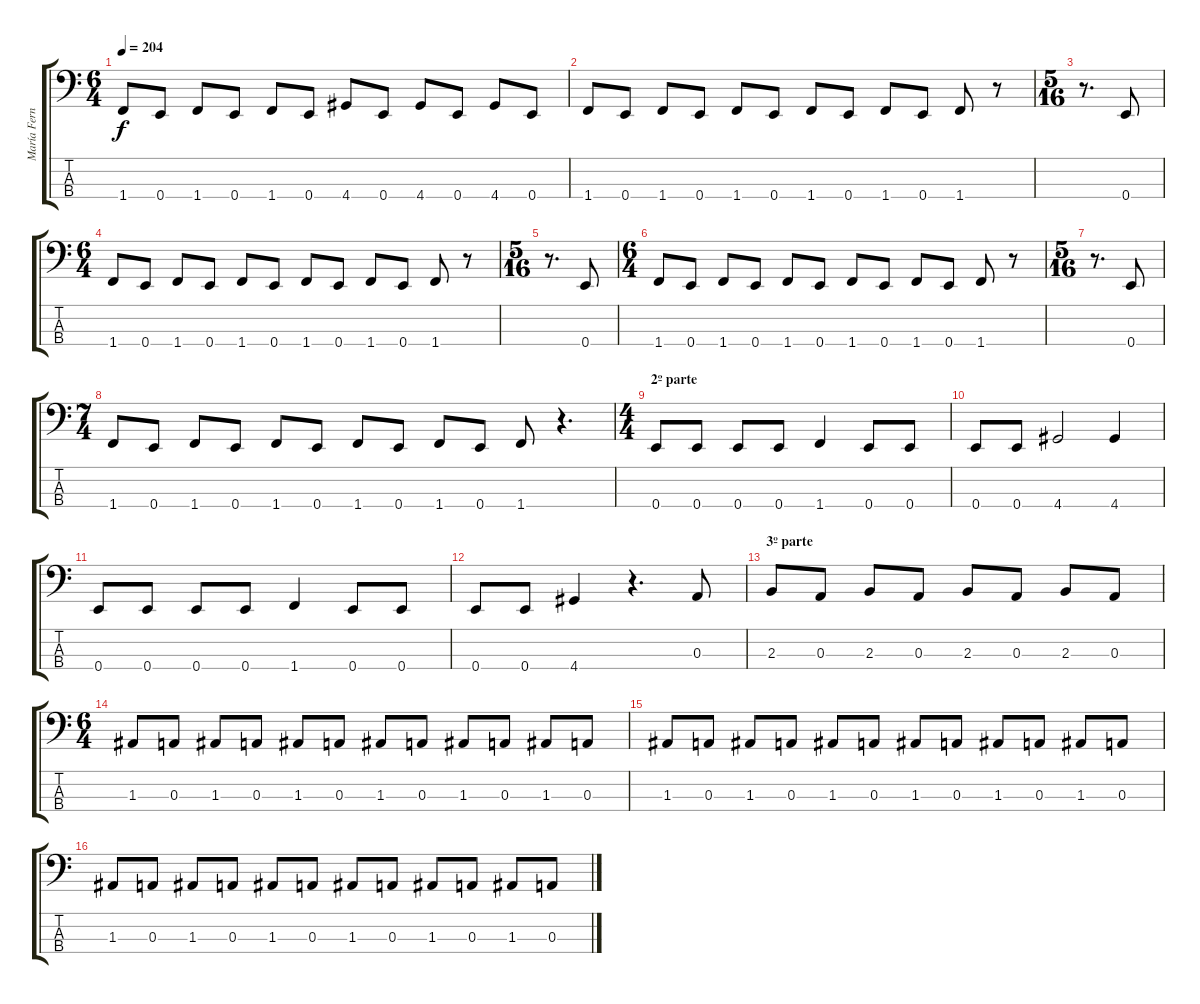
\track ("María Fernanda (bajo)" "María Fern") {instrument electricbasspick}
\staff {score tabs}
\tuning (G2 D2 A1 E1) {hide}
\ts (6 4)
\tempo 204
\clef f4
\ks c
1.4.8{dy f} 0.4.8 1.4.8 0.4.8 1.4.8 0.4.8 4.4.8 0.4.8 4.4.8 0.4.8 4.4.8 0.4.8 |
1.4.8 0.4.8 1.4.8 0.4.8 1.4.8 0.4.8 1.4.8 0.4.8 1.4.8 0.4.8 1.4.8 r.8 |
\ts (5 16)
r.8{d} 0.4.8 |
\ts (6 4)
1.4.8 0.4.8 1.4.8 0.4.8 1.4.8 0.4.8 1.4.8 0.4.8 1.4.8 0.4.8 1.4.8 r.8 |
\ts (5 16)
r.8{d} 0.4.8 |
\ts (6 4)
1.4.8 0.4.8 1.4.8 0.4.8 1.4.8 0.4.8 1.4.8 0.4.8 1.4.8 0.4.8 1.4.8 r.8 |
\ts (5 16)
r.8{d} 0.4.8 |
\ts (7 4)
1.4.8 0.4.8 1.4.8 0.4.8 1.4.8 0.4.8 1.4.8 0.4.8 1.4.8 0.4.8 1.4.8 r.4{d} |
\ts (4 4)
\section ("" "2º parte")
0.4.8 0.4.8 0.4.8 0.4.8 1.4.4 0.4.8 0.4.8 |
0.4.8 0.4.8 4.4.2 4.4.4 |
0.4.8 0.4.8 0.4.8 0.4.8 1.4.4 0.4.8 0.4.8 |
0.4.8 0.4.8 4.4.4 r.4{d} 0.3.8 |
\section ("" "3º parte")
2.3.8 0.3.8 2.3.8 0.3.8 2.3.8 0.3.8 2.3.8 0.3.8 |
\ts (6 4)
1.3.8 0.3.8 1.3.8 0.3.8 1.3.8 0.3.8 1.3.8 0.3.8 1.3.8 0.3.8 1.3.8 0.3.8 |
1.3.8 0.3.8 1.3.8 0.3.8 1.3.8 0.3.8 1.3.8 0.3.8 1.3.8 0.3.8 1.3.8 0.3.8 |
1.3.8 0.3.8 1.3.8 0.3.8 1.3.8 0.3.8 1.3.8 0.3.8 1.3.8 0.3.8 1.3.8 0.3.8
